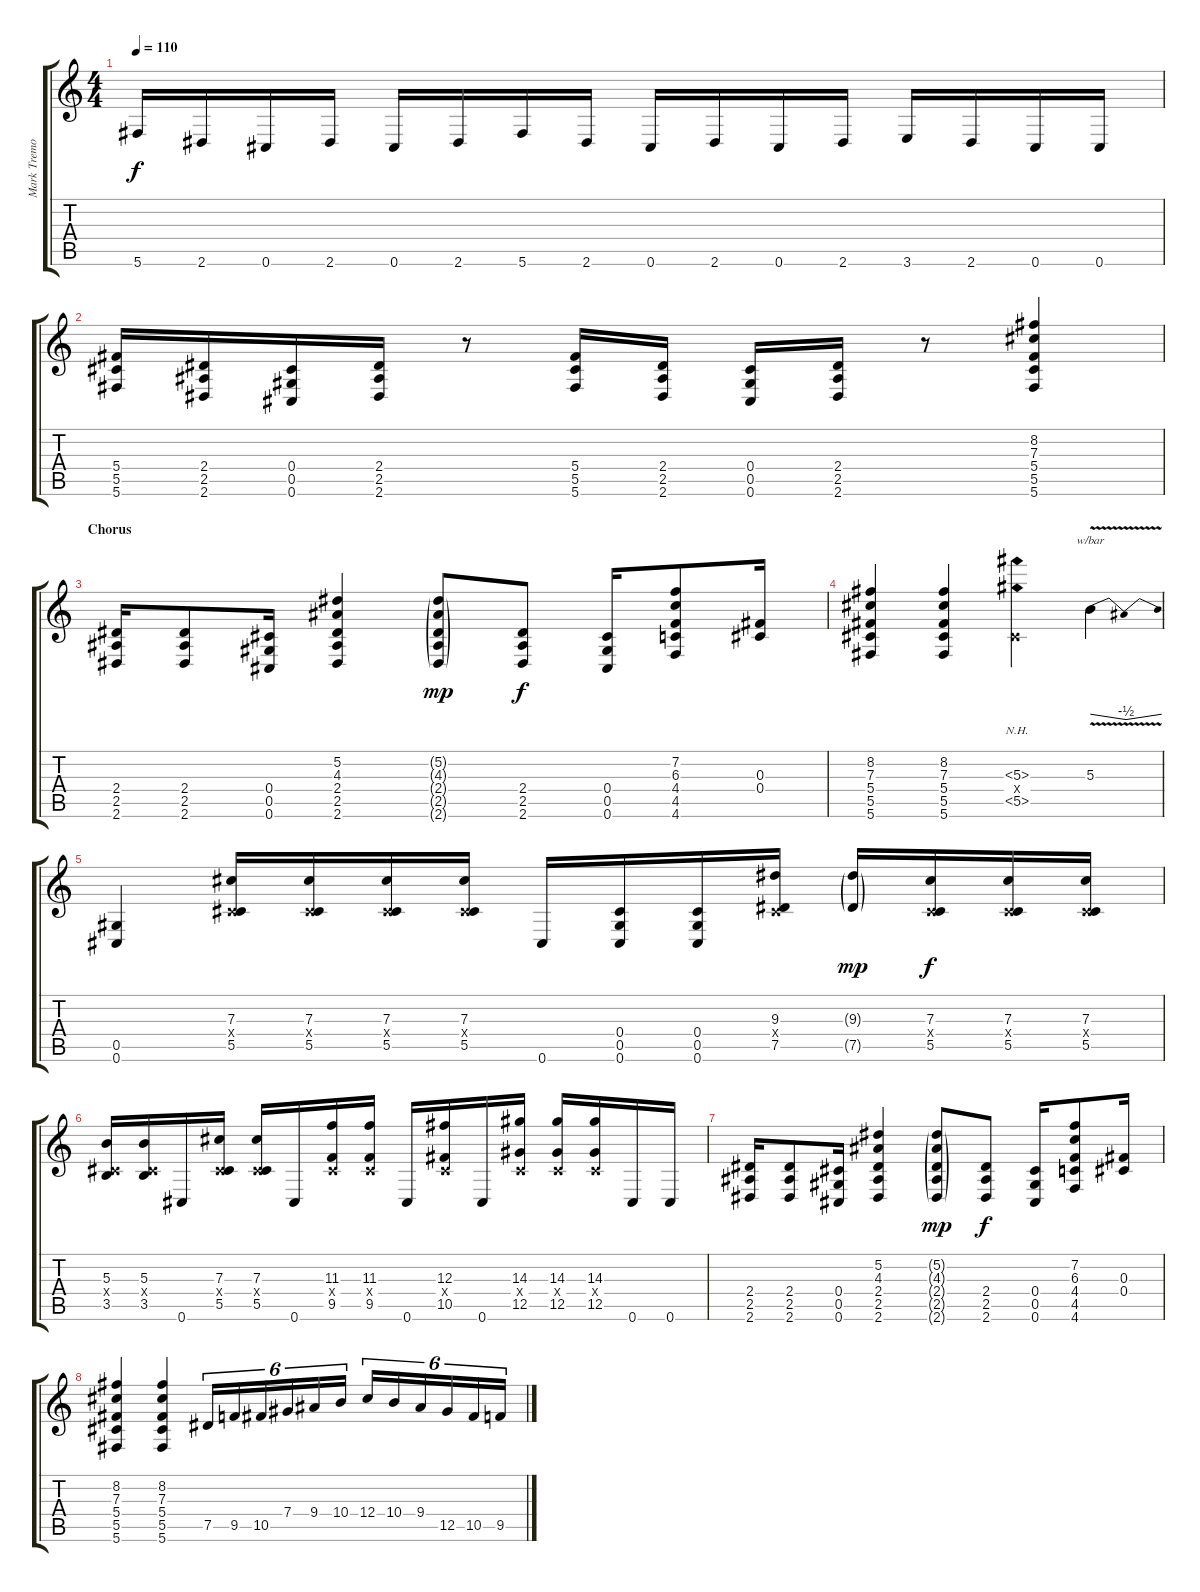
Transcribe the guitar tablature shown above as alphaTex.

\track ("Mark Tremonti" "Mark Tremo") {instrument distortionguitar}
\staff {score tabs}
\tuning (Eb4 Bb3 Gb3 Db3 Ab2 Db2) {hide}
\ts (4 4)
\tempo 110
\clef g2
\ks c
5.6.16{dy f} 2.6.16 0.6.16 2.6.16 0.6.16 2.6.16 5.6.16 2.6.16 0.6.16 2.6.16 0.6.16 2.6.16 3.6.16 2.6.16 0.6.16 0.6.16 |
(5.4 5.5 5.6).16 (2.4 2.5 2.6).16 (0.4 0.5 0.6).16 (2.4 2.5 2.6).16 r.8 (5.4 5.5 5.6).16 (2.4 2.5 2.6).16 (0.4 0.5 0.6).16 (2.4 2.5 2.6).16 r.8 (8.2 7.3 5.4 5.5 5.6).4 |
\section ("" "Chorus")
(2.4 2.5 2.6).16 (2.4 2.5 2.6).8 (0.4 0.5 0.6).16 (5.2 4.3 2.4 2.5 2.6).4 (5.2{g} 4.3{g} 2.4{g} 2.5{g} 2.6{g}).8{dy mp} (2.4 2.5 2.6).8{dy f} (0.4 0.5 0.6).16 (7.2 6.3 4.4 4.5 4.6).8 (0.3 0.4).16 |
(8.2 7.3 5.4 5.5 5.6).4 (8.2 7.3 5.4 5.5 5.6).4 (5.3{nh} 0.4{x} 5.5{nh}).4 5.3{v}.4{tbe (dip default 0 0 30 -2 60 0)} |
(0.5 0.6).4 (7.3 0.4{x} 5.5).16 (7.3 0.4{x} 5.5).16 (7.3 0.4{x} 5.5).16 (7.3 0.4{x} 5.5).16 0.6.16 (0.4 0.5 0.6).16 (0.4 0.5 0.6).16 (9.3 0.4{x} 7.5).16 (9.3{g} 7.5{g}).16{dy mp} (7.3 0.4{x} 5.5).16{dy f} (7.3 0.4{x} 5.5).16 (7.3 0.4{x} 5.5).16 |
(5.3 0.4{x} 3.5).16 (5.3 0.4{x} 3.5).16 0.6.16 (7.3 0.4{x} 5.5).16 (7.3 0.4{x} 5.5).16 0.6.16 (11.3 0.4{x} 9.5).16 (11.3 0.4{x} 9.5).16 0.6.16 (12.3 0.4{x} 10.5).16 0.6.16 (14.3 0.4{x} 12.5).16 (14.3 0.4{x} 12.5).16 (14.3 0.4{x} 12.5).16 0.6.16 0.6.16 |
(2.4 2.5 2.6).16 (2.4 2.5 2.6).8 (0.4 0.5 0.6).16 (5.2 4.3 2.4 2.5 2.6).4 (5.2{g} 4.3{g} 2.4{g} 2.5{g} 2.6{g}).8{dy mp} (2.4 2.5 2.6).8{dy f} (0.4 0.5 0.6).16 (7.2 6.3 4.4 4.5 4.6).8 (0.3 0.4).16 |
(8.2 7.3 5.4 5.5 5.6).4 (8.2 7.3 5.4 5.5 5.6).4 7.5.16{tu (6 4)} 9.5.16{tu (6 4)} 10.5.16{tu (6 4)} 7.4.16{tu (6 4)} 9.4.16{tu (6 4)} 10.4.16{tu (6 4)} 12.4.16{tu (6 4)} 10.4.16{tu (6 4)} 9.4.16{tu (6 4)} 12.5.16{tu (6 4)} 10.5.16{tu (6 4)} 9.5.16{tu (6 4)}
